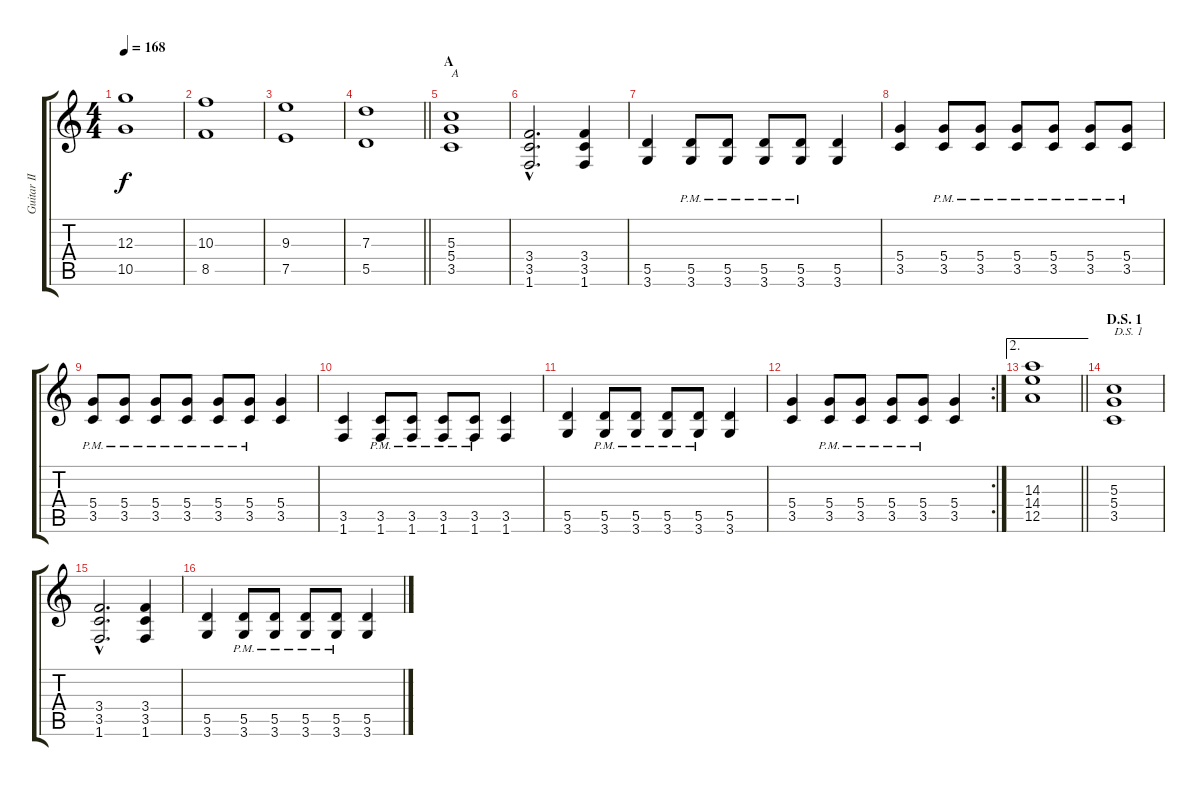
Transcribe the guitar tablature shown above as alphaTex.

\track ("Guitar II" "Guitar II") {instrument overdrivenguitar}
\staff {score tabs}
\tuning (E4 B3 G3 D3 A2 E2) {hide}
\ts (4 4)
\tempo 168
\clef g2
\ks c
(12.3 10.5).1{dy f} |
(10.3 8.5).1 |
(9.3 7.5).1 |
\barLineRight lightlight
(7.3 5.5).1 |
\section ("" "A")
(5.3 5.4 3.5).1{txt "A"} |
(3.4{hac} 3.5{hac} 1.6{hac}).2{d} (3.4 3.5 1.6).4 |
(5.5 3.6).4 (5.5{pm} 3.6{pm}).8 (5.5{pm} 3.6{pm}).8 (5.5{pm} 3.6{pm}).8 (5.5{pm} 3.6{pm}).8 (5.5 3.6).4 |
(5.4 3.5).4 (5.4{pm} 3.5{pm}).8 (5.4{pm} 3.5{pm}).8 (5.4{pm} 3.5{pm}).8 (5.4{pm} 3.5{pm}).8 (5.4{pm} 3.5{pm}).8 (5.4{pm} 3.5{pm}).8 |
(5.4{pm} 3.5{pm}).8 (5.4{pm} 3.5{pm}).8 (5.4{pm} 3.5{pm}).8 (5.4{pm} 3.5{pm}).8 (5.4{pm} 3.5{pm}).8 (5.4{pm} 3.5{pm}).8 (5.4 3.5).4 |
(3.5 1.6).4 (3.5{pm} 1.6{pm}).8 (3.5{pm} 1.6{pm}).8 (3.5{pm} 1.6{pm}).8 (3.5{pm} 1.6{pm}).8 (3.5 1.6).4 |
(5.5 3.6).4 (5.5{pm} 3.6{pm}).8 (5.5{pm} 3.6{pm}).8 (5.5{pm} 3.6{pm}).8 (5.5{pm} 3.6{pm}).8 (5.5 3.6).4 |
\rc 2
(5.4 3.5).4 (5.4{pm} 3.5{pm}).8 (5.4{pm} 3.5{pm}).8 (5.4{pm} 3.5{pm}).8 (5.4{pm} 3.5{pm}).8 (5.4 3.5).4 |
\ae 2
\barLineRight lightlight
(14.3 14.4 12.5).1 |
\section ("" "D.S. 1")
(5.3 5.4 3.5).1{txt "D.S. 1"} |
(3.4{hac} 3.5{hac} 1.6{hac}).2{d} (3.4 3.5 1.6).4 |
(5.5 3.6).4 (5.5{pm} 3.6{pm}).8 (5.5{pm} 3.6{pm}).8 (5.5{pm} 3.6{pm}).8 (5.5{pm} 3.6{pm}).8 (5.5 3.6).4
